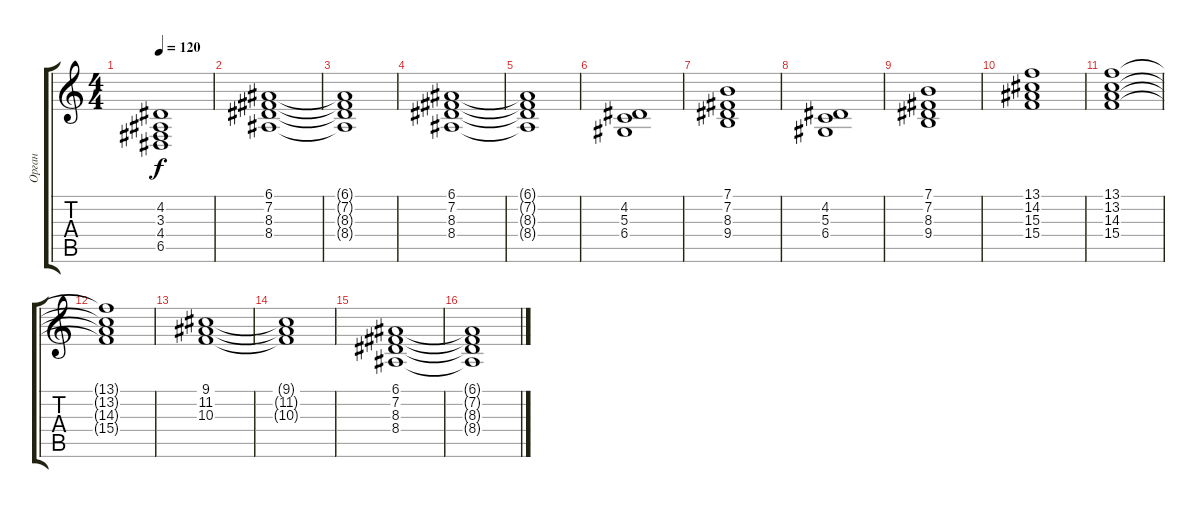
\track ("Орган" "Орган") {instrument rockorgan}
\staff {score tabs}
\tuning (E4 B3 G3 D3 A2 E2) {hide}
\ts (4 4)
\tempo 120
\clef g2
\ks c
(4.2 3.3 4.4 6.5).1{dy f} |
(6.1 7.2 8.3 8.4).1 |
(6.1{t} 7.2{t} 8.3{t} 8.4{t}).1 |
(6.1 7.2 8.3 8.4).1 |
(6.1{t} 7.2{t} 8.3{t} 8.4{t}).1 |
(4.2 5.3 6.4).1 |
(7.1 7.2 8.3 9.4).1 |
(4.2 5.3 6.4).1 |
(7.1 7.2 8.3 9.4).1 |
(13.1 14.2 15.3 15.4).1 |
(13.1 13.2 14.3 15.4).1 |
(13.1{t} 13.2{t} 14.3{t} 15.4{t}).1 |
(9.1 11.2 10.3).1 |
(9.1{t} 11.2{t} 10.3{t}).1 |
(6.1 7.2 8.3 8.4).1 |
(6.1{t} 7.2{t} 8.3{t} 8.4{t}).1
